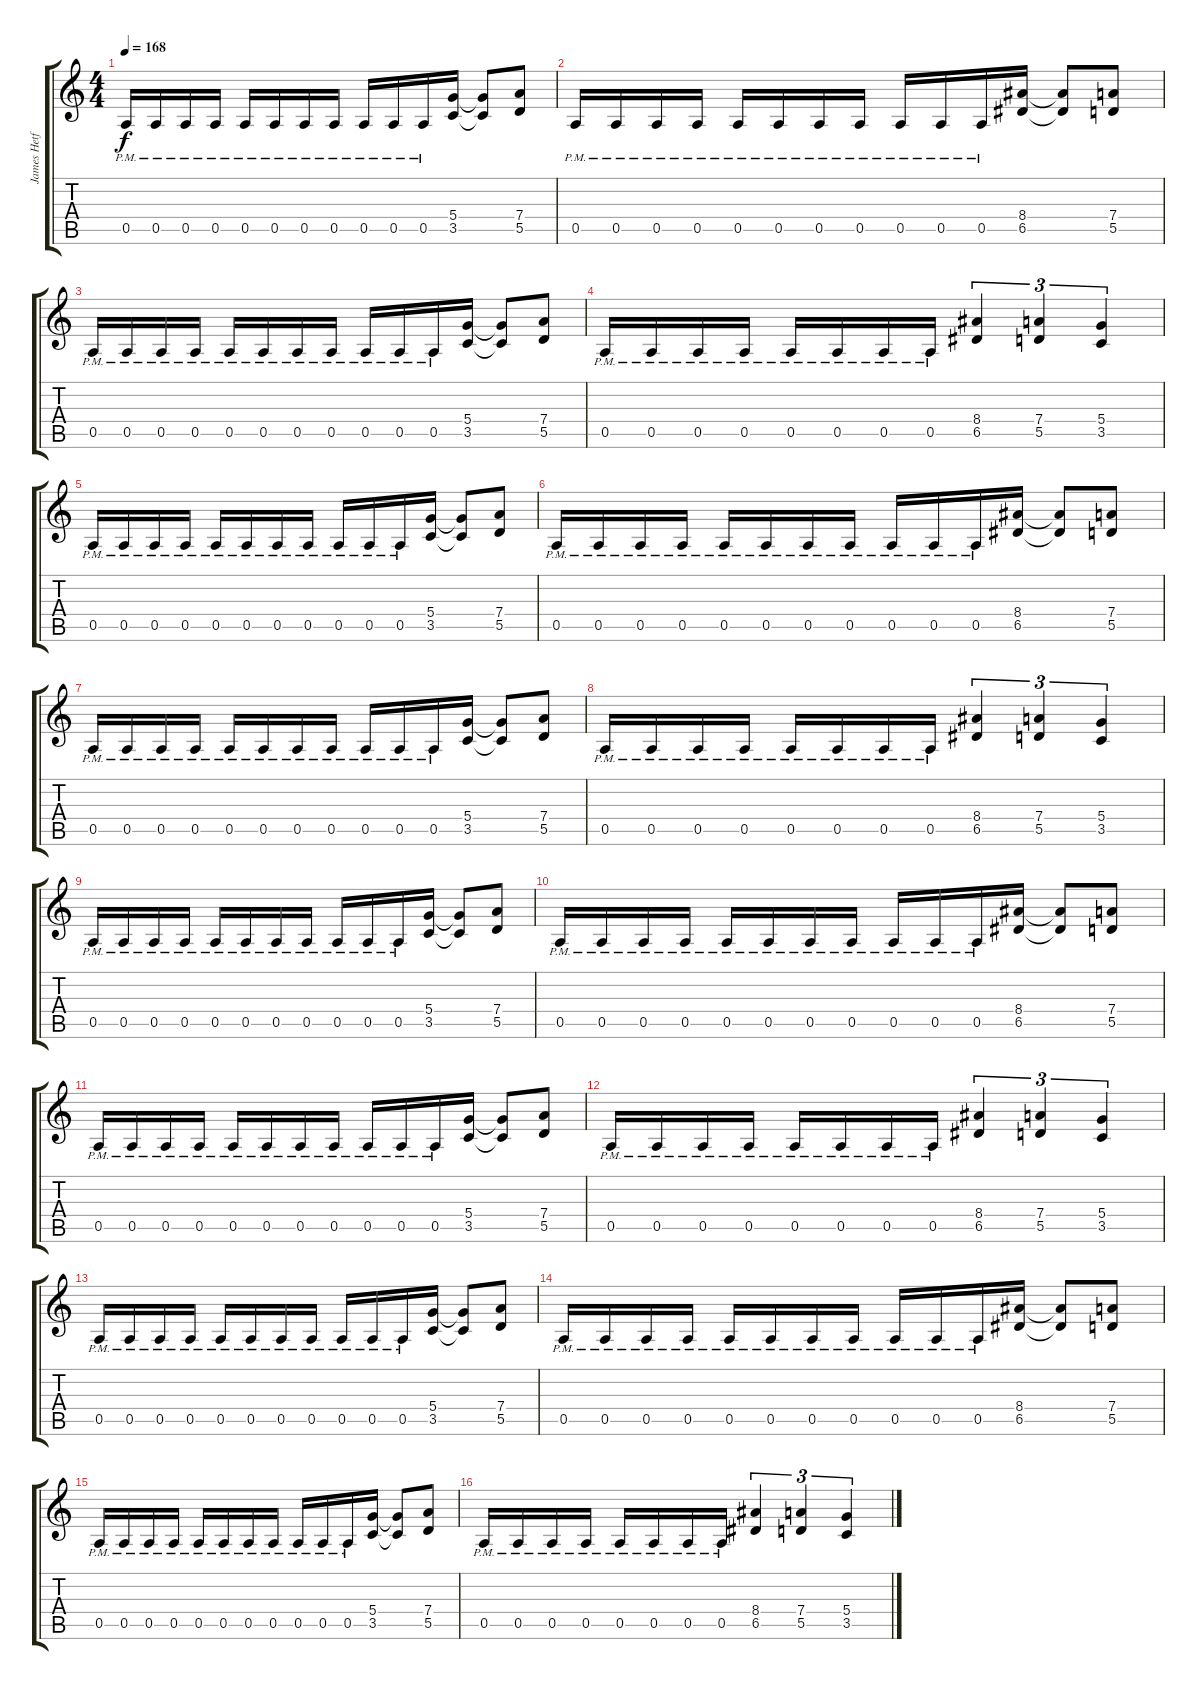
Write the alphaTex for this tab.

\track ("James Hetfield" "James Hetf") {instrument distortionguitar}
\staff {score tabs}
\tuning (E4 B3 G3 D3 A2 E2) {hide}
\ts (4 4)
\tempo 168
\clef g2
\ks aminor
0.5{pm}.16{dy f volume 5} 0.5{pm}.16 0.5{pm}.16 0.5{pm}.16 0.5{pm}.16 0.5{pm}.16 0.5{pm}.16 0.5{pm}.16 0.5{pm}.16 0.5{pm}.16 0.5{pm}.16 (5.4 3.5).16 (5.4{t} 3.5{t}).8 (7.4 5.5).8 |
0.5{pm}.16 0.5{pm}.16 0.5{pm}.16 0.5{pm}.16 0.5{pm}.16 0.5{pm}.16 0.5{pm}.16 0.5{pm}.16 0.5{pm}.16 0.5{pm}.16 0.5{pm}.16 (8.4 6.5).16 (8.4{t} 6.5{t}).8 (7.4 5.5).8 |
0.5{pm}.16 0.5{pm}.16 0.5{pm}.16 0.5{pm}.16 0.5{pm}.16 0.5{pm}.16 0.5{pm}.16 0.5{pm}.16 0.5{pm}.16 0.5{pm}.16 0.5{pm}.16 (5.4 3.5).16 (5.4{t} 3.5{t}).8 (7.4 5.5).8 |
0.5{pm}.16 0.5{pm}.16 0.5{pm}.16 0.5{pm}.16 0.5{pm}.16 0.5{pm}.16 0.5{pm}.16 0.5{pm}.16 (8.4 6.5).4{tu (3 2)} (7.4 5.5).4{tu (3 2)} (5.4 3.5).4{tu (3 2)} |
0.5{pm}.16{volume 3} 0.5{pm}.16 0.5{pm}.16 0.5{pm}.16 0.5{pm}.16 0.5{pm}.16 0.5{pm}.16 0.5{pm}.16 0.5{pm}.16 0.5{pm}.16 0.5{pm}.16 (5.4 3.5).16 (5.4{t} 3.5{t}).8 (7.4 5.5).8 |
0.5{pm}.16 0.5{pm}.16 0.5{pm}.16 0.5{pm}.16 0.5{pm}.16 0.5{pm}.16 0.5{pm}.16 0.5{pm}.16 0.5{pm}.16 0.5{pm}.16 0.5{pm}.16 (8.4 6.5).16 (8.4{t} 6.5{t}).8 (7.4 5.5).8 |
0.5{pm}.16 0.5{pm}.16 0.5{pm}.16 0.5{pm}.16 0.5{pm}.16 0.5{pm}.16 0.5{pm}.16 0.5{pm}.16 0.5{pm}.16 0.5{pm}.16 0.5{pm}.16 (5.4 3.5).16 (5.4{t} 3.5{t}).8 (7.4 5.5).8 |
0.5{pm}.16 0.5{pm}.16 0.5{pm}.16 0.5{pm}.16 0.5{pm}.16 0.5{pm}.16 0.5{pm}.16 0.5{pm}.16 (8.4 6.5).4{tu (3 2)} (7.4 5.5).4{tu (3 2)} (5.4 3.5).4{tu (3 2)} |
0.5{pm}.16{volume 1} 0.5{pm}.16 0.5{pm}.16 0.5{pm}.16 0.5{pm}.16 0.5{pm}.16 0.5{pm}.16 0.5{pm}.16 0.5{pm}.16 0.5{pm}.16 0.5{pm}.16 (5.4 3.5).16 (5.4{t} 3.5{t}).8 (7.4 5.5).8 |
0.5{pm}.16 0.5{pm}.16 0.5{pm}.16 0.5{pm}.16 0.5{pm}.16 0.5{pm}.16 0.5{pm}.16 0.5{pm}.16 0.5{pm}.16 0.5{pm}.16 0.5{pm}.16 (8.4 6.5).16 (8.4{t} 6.5{t}).8 (7.4 5.5).8 |
0.5{pm}.16 0.5{pm}.16 0.5{pm}.16 0.5{pm}.16 0.5{pm}.16 0.5{pm}.16 0.5{pm}.16 0.5{pm}.16 0.5{pm}.16 0.5{pm}.16 0.5{pm}.16 (5.4 3.5).16 (5.4{t} 3.5{t}).8 (7.4 5.5).8 |
0.5{pm}.16 0.5{pm}.16 0.5{pm}.16 0.5{pm}.16 0.5{pm}.16 0.5{pm}.16 0.5{pm}.16 0.5{pm}.16 (8.4 6.5).4{tu (3 2)} (7.4 5.5).4{tu (3 2)} (5.4 3.5).4{tu (3 2)} |
0.5{pm}.16{volume 0} 0.5{pm}.16 0.5{pm}.16 0.5{pm}.16 0.5{pm}.16 0.5{pm}.16 0.5{pm}.16 0.5{pm}.16 0.5{pm}.16 0.5{pm}.16 0.5{pm}.16 (5.4 3.5).16 (5.4{t} 3.5{t}).8 (7.4 5.5).8 |
0.5{pm}.16 0.5{pm}.16 0.5{pm}.16 0.5{pm}.16 0.5{pm}.16 0.5{pm}.16 0.5{pm}.16 0.5{pm}.16 0.5{pm}.16 0.5{pm}.16 0.5{pm}.16 (8.4 6.5).16 (8.4{t} 6.5{t}).8 (7.4 5.5).8 |
0.5{pm}.16 0.5{pm}.16 0.5{pm}.16 0.5{pm}.16 0.5{pm}.16 0.5{pm}.16 0.5{pm}.16 0.5{pm}.16 0.5{pm}.16 0.5{pm}.16 0.5{pm}.16 (5.4 3.5).16 (5.4{t} 3.5{t}).8 (7.4 5.5).8 |
0.5{pm}.16 0.5{pm}.16 0.5{pm}.16 0.5{pm}.16 0.5{pm}.16 0.5{pm}.16 0.5{pm}.16 0.5{pm}.16 (8.4 6.5).4{tu (3 2)} (7.4 5.5).4{tu (3 2)} (5.4 3.5).4{tu (3 2)}
